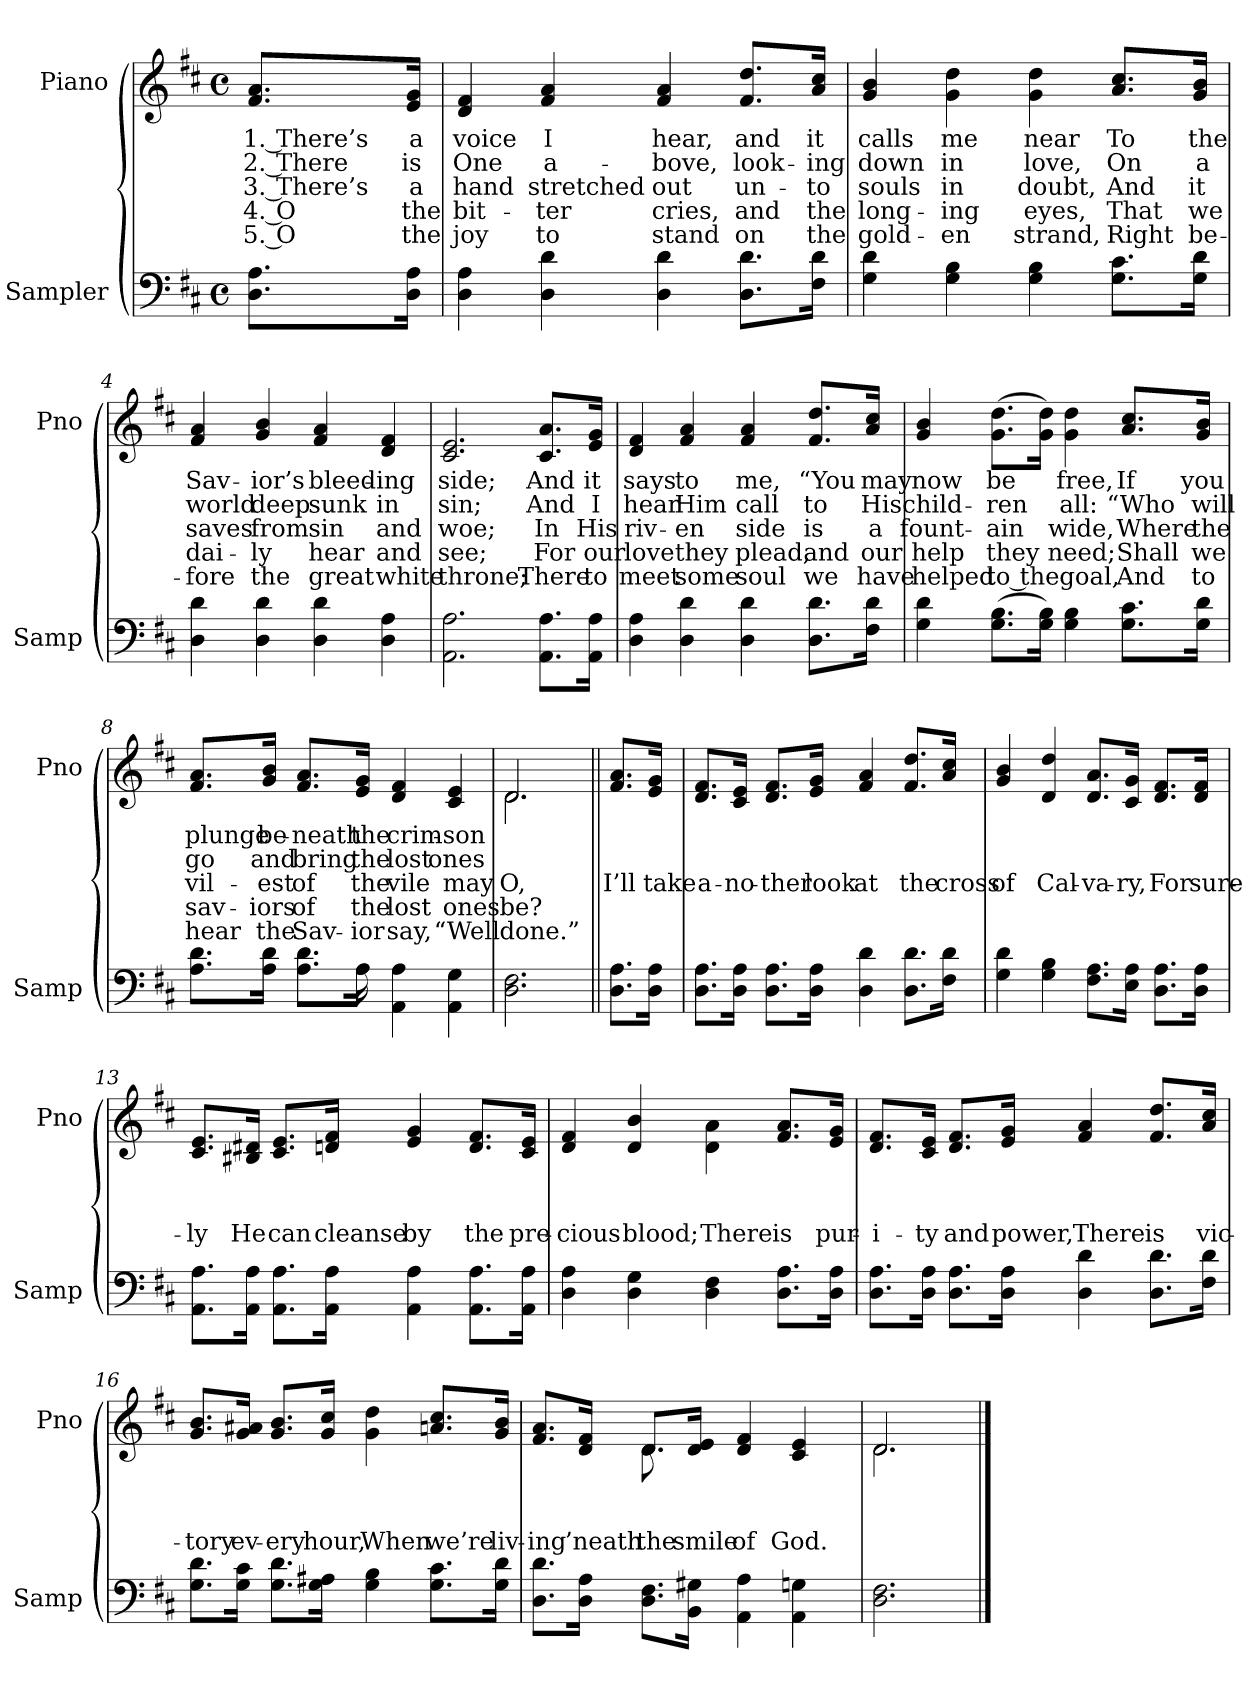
**kern	**kern	**text	**text	**text	**text	**text
*part2	*part1	*part1	*part1	*part1	*part1	*part1
*staff2	*staff1	*staff1	*staff1	*staff1	*staff1	*staff1
*I"Sampler	*I"Piano	*	*	*	*	*
*I'Samp	*I'Pno	*	*	*	*	*
*clefF4	*clefG2	*	*	*	*	*
*k[f#c#]	*k[f#c#]	*	*	*	*	*
*D:	*D:	*	*	*	*	*
*M4/4	*M4/4	*	*	*	*	*
*met(c)	*met(c)	*	*	*	*	*
=1	=1	=1	=1	=1	=1	=1
8.D\ 8.A\L	8.f#/ 8.a/L	1. There’s	2. There	3. There’s	4. O	5. O
16D\ 16A\Jk	16e/ 16g/Jk	a	is	a	the	the
=2	=2	=2	=2	=2	=2	=2
4D 4A	4d 4f#	voice	One	hand	bit-	joy
4D 4d	4f# 4a	I	a-	stretched	-ter	to
4D 4d	4f# 4a	hear,	-bove,	out	cries,	stand
8.D\ 8.d\L	8.f#/ 8.dd/L	and	look-	un-	and	on
16F#\ 16d\Jk	16a/ 16cc#/Jk	it	-ing	-to	the	the
=3	=3	=3	=3	=3	=3	=3
4G 4d	4g 4b	calls	down	souls	long-	gold-
4G 4B	4g 4dd	me	in	in	-ing	-en
4G 4B	4g 4dd	near	love,	doubt,	eyes,	strand,
8.G\ 8.c#\L	8.a/ 8.cc#/L	To	On	And	That	Right
16G\ 16d\Jk	16g/ 16b/Jk	the	a	it	we	be-
=4	=4	=4	=4	=4	=4	=4
4D 4d	4f# 4a	Sav-	world	saves	dai-	-fore
4D 4d	4g 4b	-ior’s	deep	from	-ly	the
4D 4d	4f# 4a	bleed-	sunk	sin	hear	great
4D 4A	4d 4f#	-ing	in	and	and	white
=5	=5	=5	=5	=5	=5	=5
2.AA 2.A	2.c# 2.e	side;	sin;	woe;	see;	throne;
8.AA\ 8.A\L	8.c#/ 8.a/L	And	And	In	For	There
16AA\ 16A\Jk	16e/ 16g/Jk	it	I	His	our	to
=6	=6	=6	=6	=6	=6	=6
4D 4A	4d 4f#	says	hear	riv-	love	meet
4D 4d	4f# 4a	to	Him	-en	they	some
4D 4d	4f# 4a	me,	call	side	plead,	soul
8.D\ 8.d\L	8.f#/ 8.dd/L	“You	to	is	and	we
16F#\ 16d\Jk	16a/ 16cc#/Jk	may	His	a	our	have
=7	=7	=7	=7	=7	=7	=7
4G 4d	4g 4b	now	child-	fount-	help	helped
(8.G\ 8.B\L	(8.g\ 8.dd\L	be	-ren	-ain	they	to the
16G\ 16B\Jk)	16g\ 16dd\Jk)	.	.	.	.	.
4G 4B	4g 4dd	free,	all:	wide,	need;	goal,
8.G\ 8.c#\L	8.a/ 8.cc#/L	If	“Who	Where	Shall	And
16G\ 16d\Jk	16g/ 16b/Jk	you	will	the	we	to
=8	=8	=8	=8	=8	=8	=8
*^	*	*	*	*	*	*
8.A\ 8.d\L	4..ryy	8.f#/ 8.a/L	plunge	go	vil-	sav-	hear
16A\ 16d\Jk	.	16g/ 16b/Jk	be-	and	-est	-iors	the
8.A\ 8.d\L	.	8.f#/ 8.a/L	-neath	bring	of	of	Sav-
16A\Jk	16A	16e/ 16g/Jk	the	the	the	the	-ior
4AA 4A	2ryy	4d 4f#	crim-	lost	vile	lost	say,
4AA 4G	.	4c# 4e	-son	ones	may	ones	“Well
*v	*v	*	*	*	*	*	*
=9	=9	=9	=9	=9	=9	=9
*	*^	*	*	*	*	*
2.D 2.F#	2.d/	2.d	.	.	O,	be?	done.”
=10||	=10||	=10||	=10||	=10||	=10||	=10||	=10||
!	!LO:TX:t=Refrain	!	!	!	!	!	!
*	*v	*v	*	*	*	*	*
8.D\ 8.A\L	8.f#/ 8.a/L	.	.	I’ll	.	.
16D\ 16A\Jk	16e/ 16g/Jk	.	.	take	.	.
=11	=11	=11	=11	=11	=11	=11
8.D\ 8.A\L	8.d/ 8.f#/L	.	.	a-	.	.
16D\ 16A\Jk	16c#/ 16e/Jk	.	.	-no-	.	.
8.D\ 8.A\L	8.d/ 8.f#/L	.	.	-ther	.	.
16D\ 16A\Jk	16e/ 16g/Jk	.	.	look	.	.
4D 4d	4f# 4a	.	.	at	.	.
8.D\ 8.d\L	8.f#/ 8.dd/L	.	.	the	.	.
16F#\ 16d\Jk	16a/ 16cc#/Jk	.	.	cross	.	.
=12	=12	=12	=12	=12	=12	=12
4G 4d	4g 4b	.	.	of	.	.
4G 4B	4d 4dd	.	.	Cal-	.	.
8.F#\ 8.A\L	8.d/ 8.a/L	.	.	-va-	.	.
16E\ 16A\Jk	16c#/ 16g/Jk	.	.	-ry,	.	.
8.D\ 8.A\L	8.d/ 8.f#/L	.	.	For	.	.
16D\ 16A\Jk	16d/ 16f#/Jk	.	.	sure-	.	.
=13	=13	=13	=13	=13	=13	=13
8.AA\ 8.A\L	8.c#/ 8.e/L	.	.	-ly	.	.
16AA\ 16A\Jk	16B#X/ 16d#X/Jk	.	.	He	.	.
8.AA\ 8.A\L	8.c#/ 8.e/L	.	.	can	.	.
16AA\ 16A\Jk	16dn/ 16f#/Jk	.	.	cleanse	.	.
4AA 4A	4e 4g	.	.	by	.	.
8.AA\ 8.A\L	8.d/ 8.f#/L	.	.	the	.	.
16AA\ 16A\Jk	16c#/ 16e/Jk	.	.	pre-	.	.
=14	=14	=14	=14	=14	=14	=14
4D 4A	4d 4f#	.	.	-cious	.	.
4D 4G	4d 4b	.	.	blood;	.	.
4D 4F#	4d\ 4a\	.	.	There	.	.
8.D\ 8.A\L	8.f#/ 8.a/L	.	.	is	.	.
16D\ 16A\Jk	16e/ 16g/Jk	.	.	pur-	.	.
=15	=15	=15	=15	=15	=15	=15
8.D\ 8.A\L	8.d/ 8.f#/L	.	.	-i-	.	.
16D\ 16A\Jk	16c#/ 16e/Jk	.	.	-ty	.	.
8.D\ 8.A\L	8.d/ 8.f#/L	.	.	and	.	.
16D\ 16A\Jk	16e/ 16g/Jk	.	.	power,	.	.
4D 4d	4f# 4a	.	.	There	.	.
8.D\ 8.d\L	8.f#/ 8.dd/L	.	.	is	.	.
16F#\ 16d\Jk	16a/ 16cc#/Jk	.	.	vic-	.	.
=16	=16	=16	=16	=16	=16	=16
8.G\ 8.d\L	8.g/ 8.b/L	.	.	-tory	.	.
16G\ 16c#\Jk	16g/ 16a#X/Jk	.	.	ev-	.	.
8.G\ 8.d\L	8.g/ 8.b/L	.	.	-ery	.	.
16G\ 16A#X\Jk	16g/ 16cc#/Jk	.	.	hour,	.	.
4G 4B	4g 4dd	.	.	When	.	.
8.G\ 8.c#\L	8.an/ 8.cc#/L	.	.	we’re	.	.
16G\ 16d\Jk	16g/ 16b/Jk	.	.	liv-	.	.
=17	=17	=17	=17	=17	=17	=17
*	*^	*	*	*	*	*
8.D\ 8.d\L	8.f#/ 8.a/L	4ryy	.	.	-ing	.	.
16D\ 16A\Jk	16d/ 16f#/Jk	.	.	.	’neath	.	.
8.D\ 8.F#\L	8.d/L	8.d	.	.	the	.	.
16BB\ 16G#X\Jk	16d/ 16e/Jk	2ryy	.	.	smile	.	.
4AA 4A	4d 4f#	.	.	.	of	.	.
4AA 4Gn	4c# 4e	.	.	.	God.	.	.
.	.	16ryy	.	.	.	.	.
=18	=18	=18	=18	=18	=18	=18	=18
2.D 2.F#	2.d/	2.d	.	.	.	.	.
*	*v	*v	*	*	*	*	*
==	==	==	==	==	==	==
*-	*-	*-	*-	*-	*-	*-
